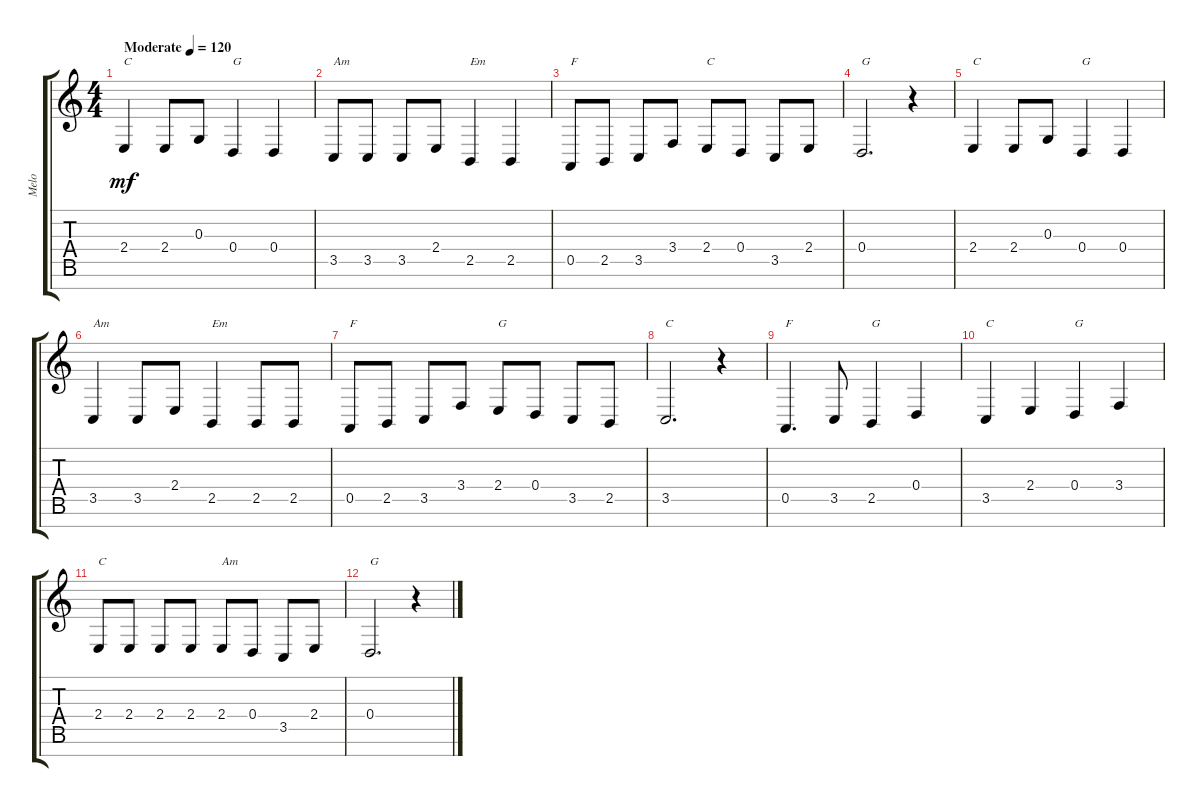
\track ("Melo" "Melo") {instrument brightacousticpiano}
\staff {score tabs}
\tuning (E4 B3 G3 D3 A2 E2 B1) {hide}
\ts (4 4)
\tempo (120 "Moderate")
\clef g2
\ks c
2.4.4{txt "C" dy mf instrument brightacousticpiano} 2.4.8 0.3.8 0.4.4{txt "G"} 0.4.4 |
3.5.8{txt "Am"} 3.5.8 3.5.8 2.4.8 2.5.4{txt "Em"} 2.5.4 |
0.5.8{txt "F"} 2.5.8 3.5.8 3.4.8 2.4.8{txt "C"} 0.4.8 3.5.8 2.4.8 |
0.4.2{d txt "G"} r.4 |
2.4.4{txt "C"} 2.4.8 0.3.8 0.4.4{txt "G"} 0.4.4 |
3.5.4{txt "Am"} 3.5.8 2.4.8 2.5.4{txt "Em"} 2.5.8 2.5.8 |
0.5.8{txt "F"} 2.5.8 3.5.8 3.4.8 2.4.8{txt "G"} 0.4.8 3.5.8 2.5.8 |
3.5.2{d txt "C"} r.4 |
0.5.4{d txt "F"} 3.5.8 2.5.4{txt "G"} 0.4.4 |
3.5.4{txt "C"} 2.4.4 0.4.4{txt "G"} 3.4.4 |
2.4.8{txt "C"} 2.4.8 2.4.8 2.4.8 2.4.8{txt "Am"} 0.4.8 3.5.8 2.4.8 |
0.4.2{d txt "G"} r.4
